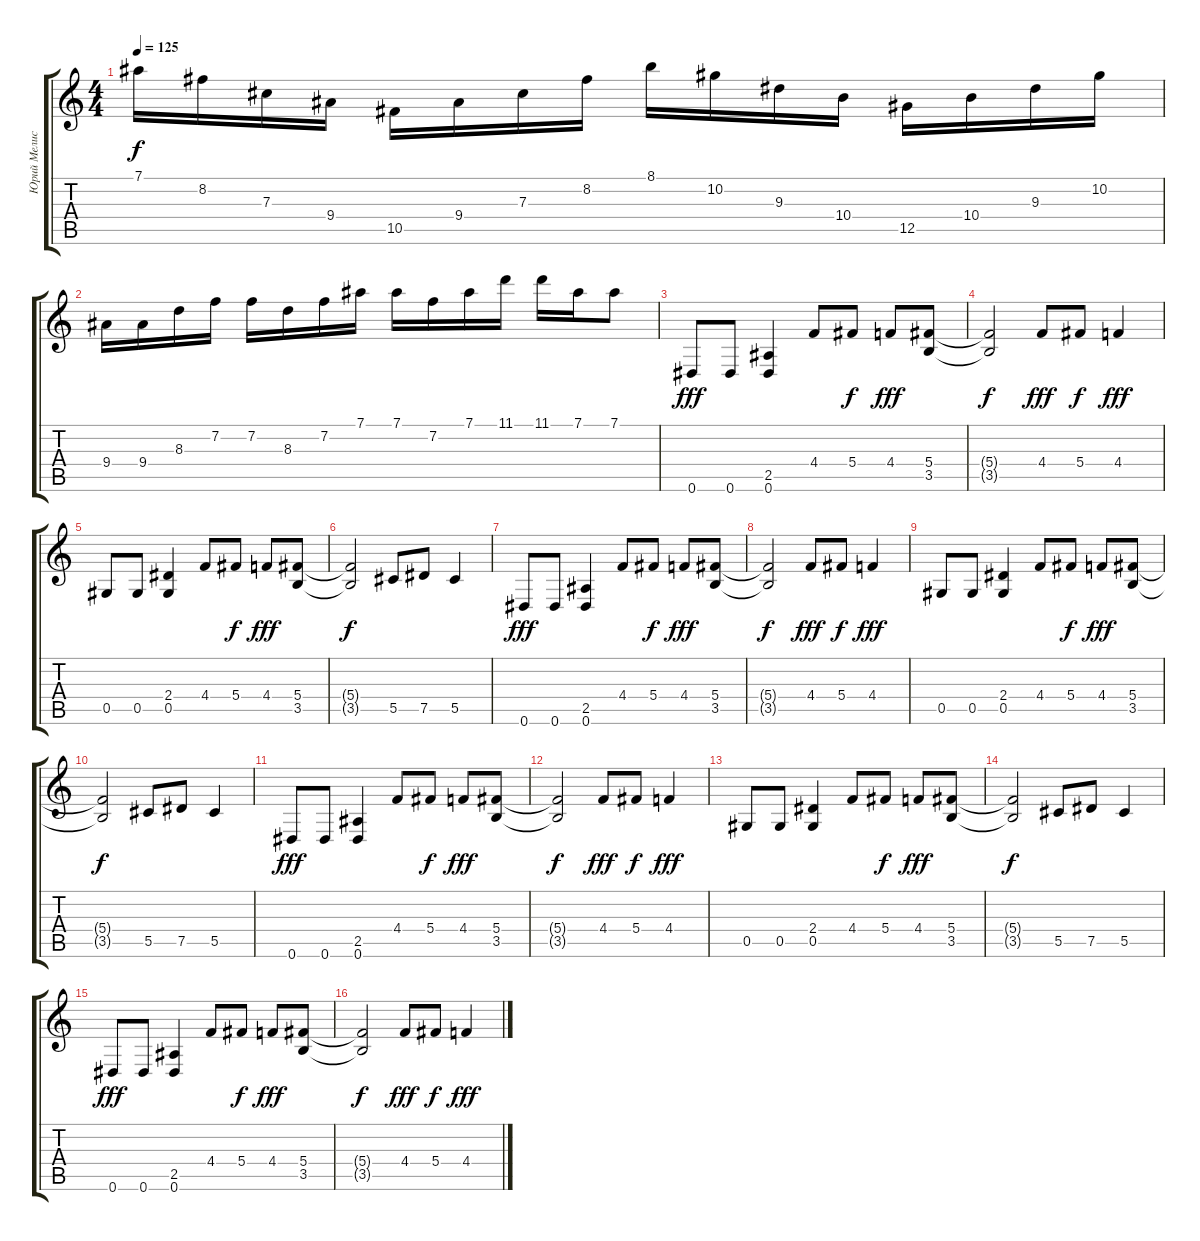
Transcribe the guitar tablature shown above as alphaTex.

\track ("Юрий Мелисов" "Юрий Мелис") {instrument distortionguitar}
\staff {score tabs}
\tuning (Eb4 Bb3 Gb3 Db3 Ab2 Eb2) {hide}
\ts (4 4)
\tempo 125
\clef g2
\ks c
7.1.16{dy f} 8.2.16 7.3.16 9.4.16 10.5.16 9.4.16 7.3.16 8.2.16 8.1.16 10.2.16 9.3.16 10.4.16 12.5.16 10.4.16 9.3.16 10.2.16 |
9.4.16{balance 8} 9.4.16 8.3.16 7.2.16 7.2.16 8.3.16 7.2.16 7.1.16 7.1.16 7.2.16 7.1.16 11.1.16 11.1.16 7.1.16 7.1.8 |
0.6.8{dy fff} 0.6.8 (2.5 0.6).4 4.4.8 5.4.8{dy f} 4.4.8{dy fff} (5.4 3.5).8 |
(5.4{t} 3.5{t}).2{dy f} 4.4.8{dy fff} 5.4.8{dy f} 4.4.4{dy fff} |
0.5.8 0.5.8 (2.4 0.5).4 4.4.8 5.4.8{dy f} 4.4.8{dy fff} (5.4 3.5).8 |
(5.4{t} 3.5{t}).2{dy f} 5.5.8 7.5.8 5.5.4 |
0.6.8{dy fff} 0.6.8 (2.5 0.6).4 4.4.8 5.4.8{dy f} 4.4.8{dy fff} (5.4 3.5).8 |
(5.4{t} 3.5{t}).2{dy f} 4.4.8{dy fff} 5.4.8{dy f} 4.4.4{dy fff} |
0.5.8 0.5.8 (2.4 0.5).4 4.4.8 5.4.8{dy f} 4.4.8{dy fff} (5.4 3.5).8 |
(5.4{t} 3.5{t}).2{dy f} 5.5.8 7.5.8 5.5.4 |
0.6.8{dy fff} 0.6.8 (2.5 0.6).4 4.4.8 5.4.8{dy f} 4.4.8{dy fff} (5.4 3.5).8 |
(5.4{t} 3.5{t}).2{dy f} 4.4.8{dy fff} 5.4.8{dy f} 4.4.4{dy fff} |
0.5.8 0.5.8 (2.4 0.5).4 4.4.8 5.4.8{dy f} 4.4.8{dy fff} (5.4 3.5).8 |
(5.4{t} 3.5{t}).2{dy f} 5.5.8 7.5.8 5.5.4 |
0.6.8{dy fff} 0.6.8 (2.5 0.6).4 4.4.8 5.4.8{dy f} 4.4.8{dy fff} (5.4 3.5).8 |
(5.4{t} 3.5{t}).2{dy f} 4.4.8{dy fff} 5.4.8{dy f} 4.4.4{dy fff}
